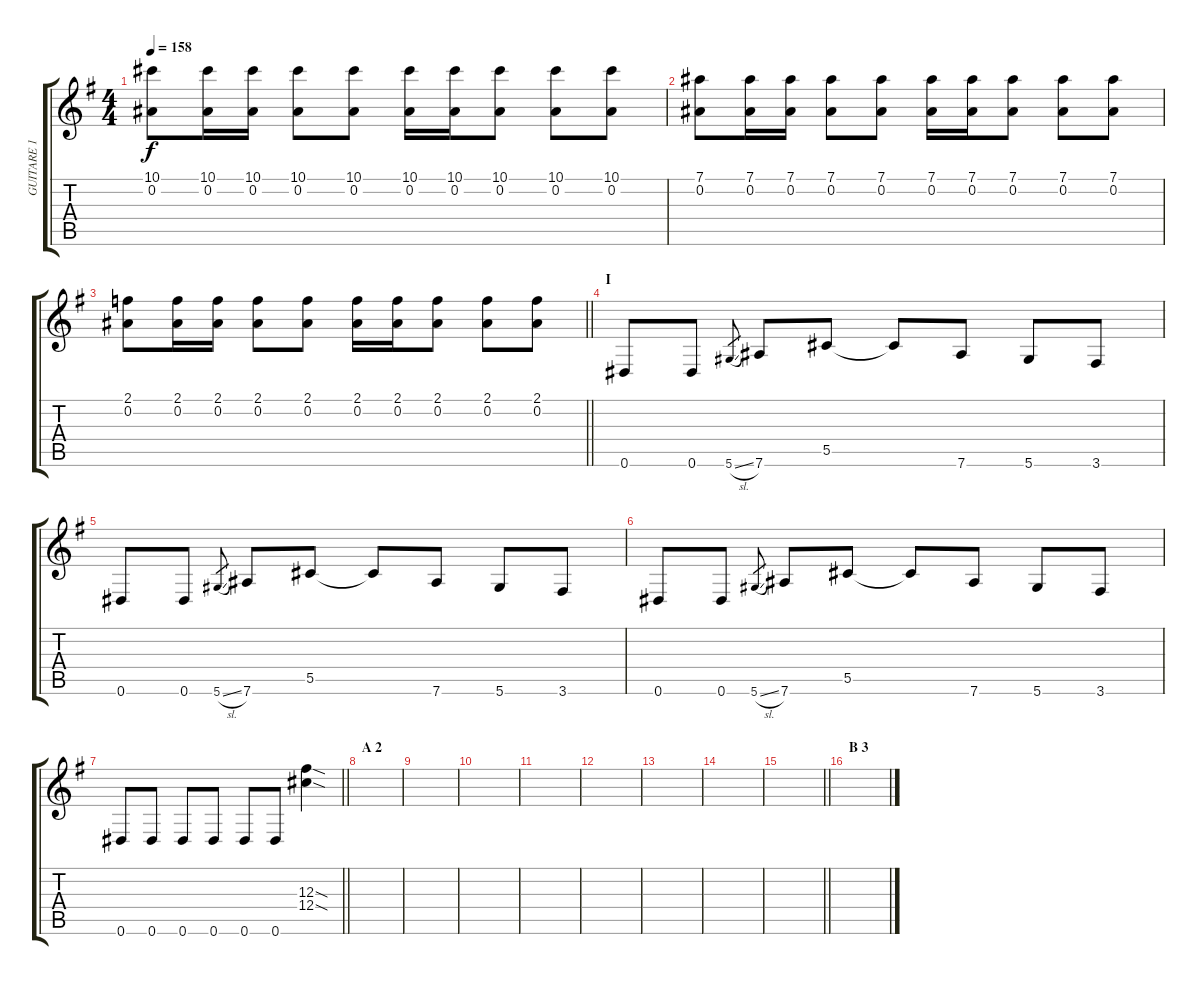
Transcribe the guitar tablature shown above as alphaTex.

\track ("GUITARE 1" "GUITARE 1") {instrument distortionguitar}
\staff {score tabs}
\tuning (Eb4 Bb3 Gb3 Db3 Ab2 Eb2) {hide}
\ts (4 4)
\tempo 158
\clef g2
\ks g
(10.1 0.2).8{dy f} (10.1 0.2).16 (10.1 0.2).16 (10.1 0.2).8 (10.1 0.2).8 (10.1 0.2).16 (10.1 0.2).16 (10.1 0.2).8 (10.1 0.2).8 (10.1 0.2).8 |
(7.1 0.2).8 (7.1 0.2).16 (7.1 0.2).16 (7.1 0.2).8 (7.1 0.2).8 (7.1 0.2).16 (7.1 0.2).16 (7.1 0.2).8 (7.1 0.2).8 (7.1 0.2).8 |
\barLineRight lightlight
(2.1 0.2).8 (2.1 0.2).16 (2.1 0.2).16 (2.1 0.2).8 (2.1 0.2).8 (2.1 0.2).16 (2.1 0.2).16 (2.1 0.2).8 (2.1 0.2).8 (2.1 0.2).8 |
\section ("" "I")
0.6.8{volume 12 balance 13 instrument distortionguitar} 0.6.8 5.6{sl}.8{gr} 7.6.8 5.5.8 5.5{t}.8 7.6.8 5.6.8 3.6.8 |
0.6.8 0.6.8 5.6{sl}.8{gr} 7.6.8 5.5.8 5.5{t}.8 7.6.8 5.6.8 3.6.8 |
0.6.8 0.6.8 5.6{sl}.8{gr} 7.6.8 5.5.8 5.5{t}.8 7.6.8 5.6.8 3.6.8 |
\barLineRight lightlight
0.6.8 0.6.8 0.6.8 0.6.8 0.6.8 0.6.8 (12.3{sod} 12.4{sod}).4 |
\section ("" "A 2")
|
|
|
|
|
|
|
\barLineRight lightlight
|
\section ("" "B 3")
